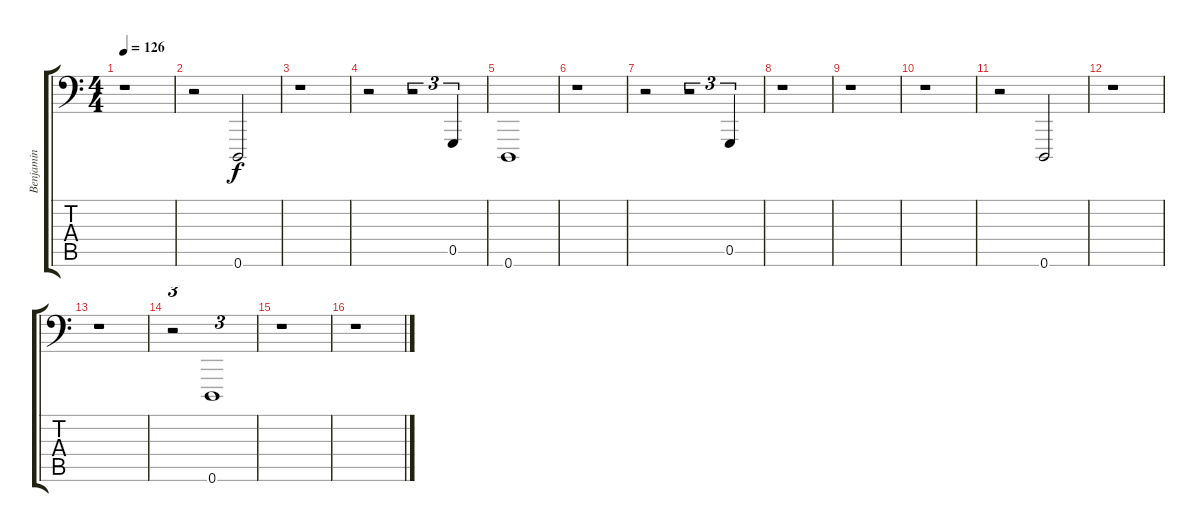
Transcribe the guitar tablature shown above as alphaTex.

\track ("Benjamin" "Benjamin") {instrument timpani}
\staff {score tabs}
\tuning (D3 A2 F2 C2 G1 D1) {hide}
\ts (4 4)
\tempo 126
\clef f4
\ks c
r.1{dy f} |
r.2 0.6.2 |
r.1 |
r.2 r.2{tu (3 2)} 0.5.4{tu (3 2)} |
0.6.1 |
r.1 |
r.2 r.2{tu (3 2)} 0.5.4{tu (3 2)} |
r.1 |
r.1 |
r.1 |
r.2 0.6.2 |
r.1 |
r.1 |
r.2{tu (3 2)} 0.6.1{tu (3 2)} |
r.1 |
r.1
